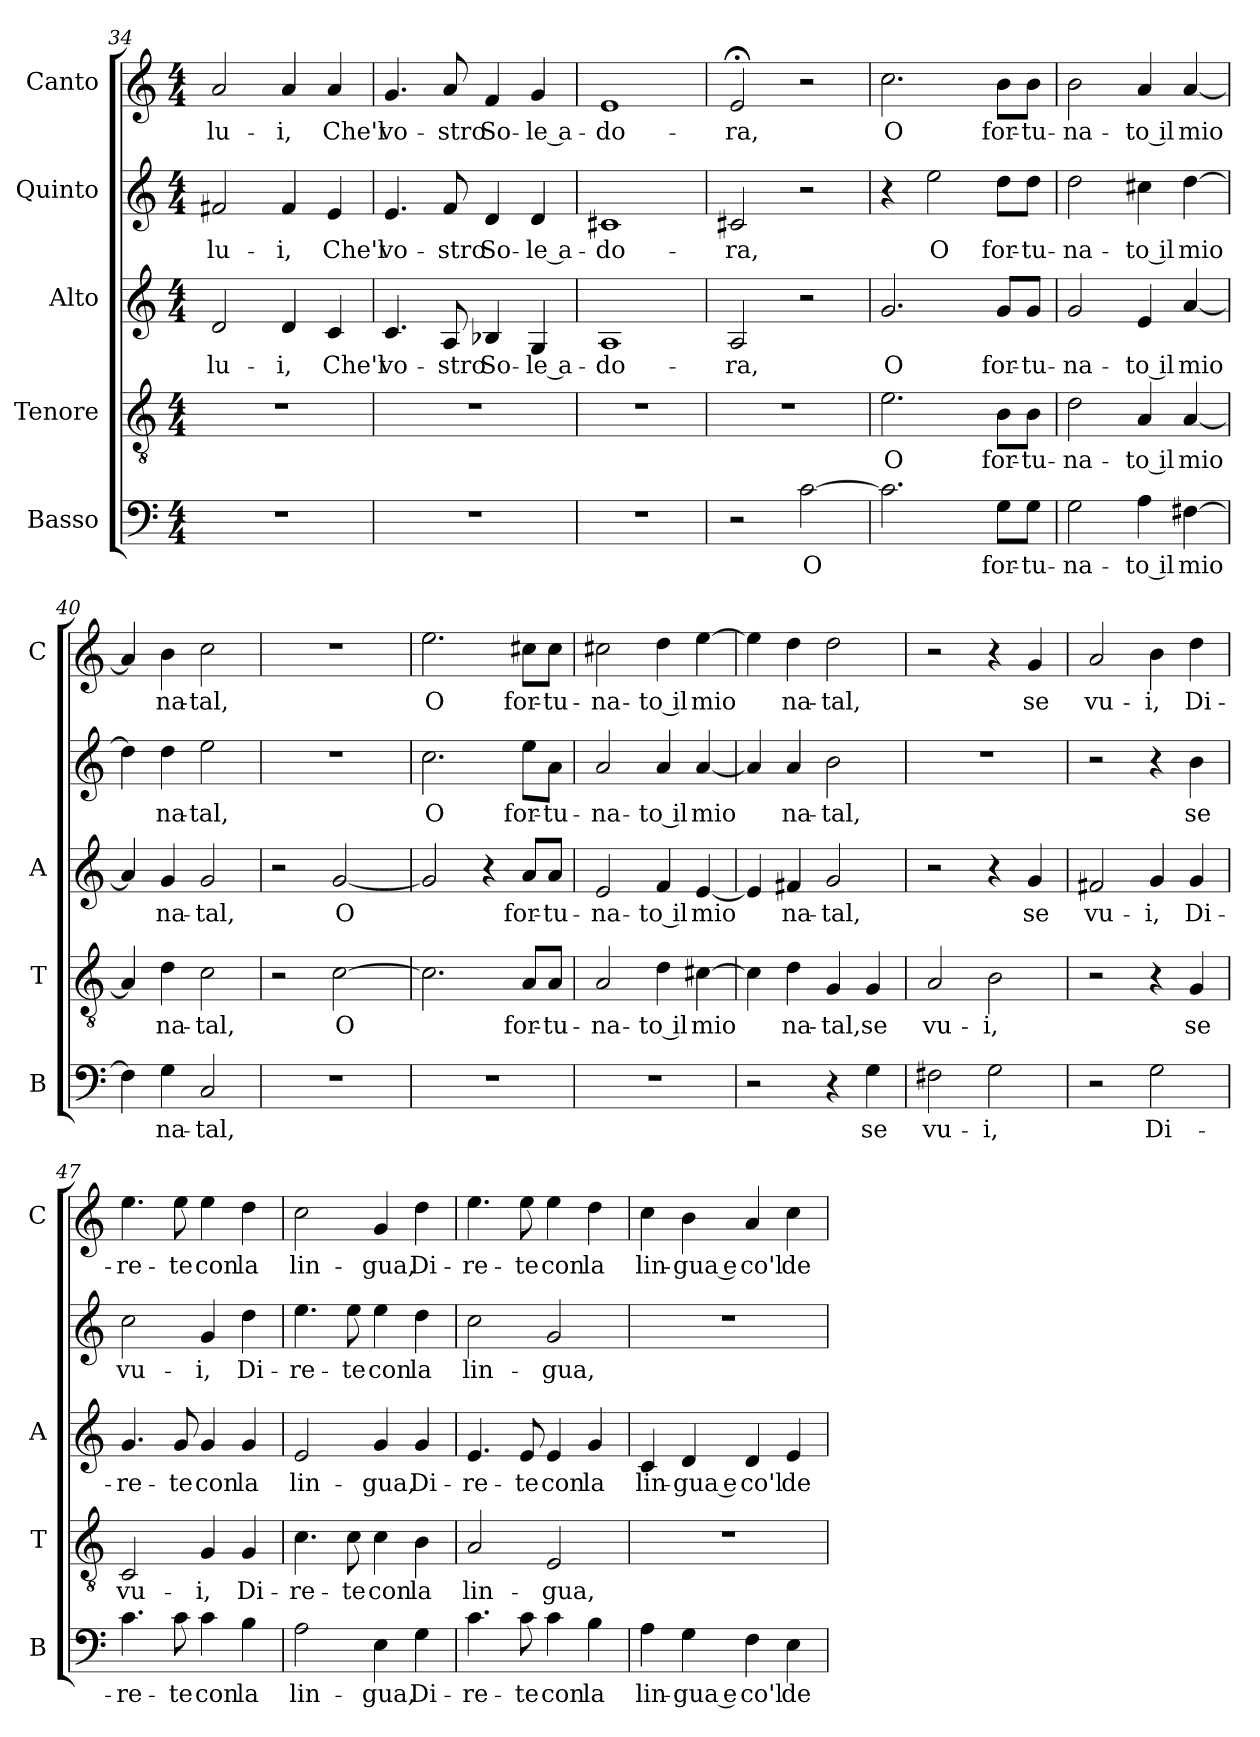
**kern	**text	**kern	**text	**kern	**text	**kern	**text	**kern	**text
*part5	*part5	*part4	*part4	*part3	*part3	*part2	*part2	*part1	*part1
*staff5	*staff5	*staff4	*staff4	*staff3	*staff3	*staff2	*staff2	*staff1	*staff1
*I"Basso	*	*I"Tenore	*	*I"Alto	*	*I"Quinto	*	*I"Canto	*
*I'B	*	*I'T	*	*I'A	*	*	*	*I'C	*
*clefF4	*	*clefGv2	*	*clefG2	*	*clefG2	*	*clefG2	*
*k[]	*	*k[]	*	*k[]	*	*k[]	*	*k[]	*
*C:	*	*C:	*	*C:	*	*C:	*	*C:	*
*M4/4	*	*M4/4	*	*M4/4	*	*M4/4	*	*M4/4	*
=34	=34	=34	=34	=34	=34	=34	=34	=34	=34
!	!	!	!	!	!LO:LY:b	!	!LO:LY:b	!	!LO:LY:b
1r	.	1r	.	2d/	-lu-	2f#X/	-lu-	2a/	-lu-
!	!	!	!	!	!LO:LY:b	!	!LO:LY:b	!	!LO:LY:b
.	.	.	.	4d/	-i,	4f#/	-i,	4a/	-i,
!	!	!	!	!	!LO:LY:b	!	!LO:LY:b	!	!LO:LY:b
.	.	.	.	4c/	Che'l	4e/	Che'l	4a/	Che'l
=35	=35	=35	=35	=35	=35	=35	=35	=35	=35
!	!	!	!	!	!LO:LY:b	!	!LO:LY:b	!	!LO:LY:b
1r	.	1r	.	4.c/	vo-	4.e/	vo-	4.g/	vo-
!	!	!	!	!	!LO:LY:b	!	!LO:LY:b	!	!LO:LY:b
.	.	.	.	8A/	-stro	8f/	-stro	8a/	-stro
!	!	!	!	!	!LO:LY:b	!	!LO:LY:b	!	!LO:LY:b
.	.	.	.	4B-X/	So-	4d/	So-	4f/	So-
!	!	!	!	!	!LO:LY:b	!	!LO:LY:b	!	!LO:LY:b
.	.	.	.	4G/	-le a-	4d/	-le a-	4g/	-le a-
=36	=36	=36	=36	=36	=36	=36	=36	=36	=36
!	!	!	!	!	!LO:LY:b	!	!LO:LY:b	!	!LO:LY:b
1r	.	1r	.	1A	-do-	1c#X	-do-	1e	-do-
=37	=37	=37	=37	=37	=37	=37	=37	=37	=37
!	!	!	!	!	!LO:LY:b	!	!LO:LY:b	!	!LO:LY:b
2r	.	1r	.	2A/	-ra,	2c#X/	-ra,	2e;</	-ra,
!	!LO:LY:b	!	!	!	!	!	!	!	!
[2c\	O	.	.	2r	.	2r	.	2r	.
=38	=38	=38	=38	=38	=38	=38	=38	=38	=38
!	!	!	!LO:LY:b	!	!LO:LY:b	!	!	!	!LO:LY:b
2.c\]	.	2.e\	O	2.g/	O	4r	.	2.cc\	O
!	!	!	!	!	!	!	!LO:LY:b	!	!
.	.	.	.	.	.	2ee\	O	.	.
!	!LO:LY:b	!	!LO:LY:b	!	!LO:LY:b	!	!LO:LY:b	!	!LO:LY:b
8G\L	for-	8B\L	for-	8g/L	for-	8dd\L	for-	8b\L	for-
!	!LO:LY:b	!	!LO:LY:b	!	!LO:LY:b	!	!LO:LY:b	!	!LO:LY:b
8G\J	-tu-	8B\J	-tu-	8g/J	-tu-	8dd\J	-tu-	8b\J	-tu-
=39	=39	=39	=39	=39	=39	=39	=39	=39	=39
!	!LO:LY:b	!	!LO:LY:b	!	!LO:LY:b	!	!LO:LY:b	!	!LO:LY:b
2G\	-na-	2d\	-na-	2g/	-na-	2dd\	-na-	2b\	-na-
!	!LO:LY:b	!	!LO:LY:b	!	!LO:LY:b	!	!LO:LY:b	!	!LO:LY:b
4A\	-to il	4A/	-to il	4e/	-to il	4cc#X\	-to il	4a/	-to il
!	!LO:LY:b	!	!LO:LY:b	!	!LO:LY:b	!	!LO:LY:b	!	!LO:LY:b
[4F#X\	mio	[4A/	mio	[4a/	mio	[4dd\	mio	[4a/	mio
=40	=40	=40	=40	=40	=40	=40	=40	=40	=40
4F#\]	.	4A/]	.	4a/]	.	4dd\]	.	4a/]	.
!	!LO:LY:b	!	!LO:LY:b	!	!LO:LY:b	!	!LO:LY:b	!	!LO:LY:b
4G\	na-	4d\	na-	4g/	na-	4dd\	na-	4b\	na-
!	!LO:LY:b	!	!LO:LY:b	!	!LO:LY:b	!	!LO:LY:b	!	!LO:LY:b
2C/	-tal,	2c\	-tal,	2g/	-tal,	2ee\	-tal,	2cc\	-tal,
!!LO:PB:g=z
=41	=41	=41	=41	=41	=41	=41	=41	=41	=41
1r	.	2r	.	2r	.	1r	.	1r	.
!	!	!	!LO:LY:b	!	!LO:LY:b	!	!	!	!
.	.	[2c\	O	[2g/	O	.	.	.	.
=42	=42	=42	=42	=42	=42	=42	=42	=42	=42
!	!	!	!	!	!	!	!LO:LY:b	!	!LO:LY:b
1r	.	2.c\]	.	2g/]	.	2.cc\	O	2.ee\	O
.	.	.	.	4r	.	.	.	.	.
!	!	!	!LO:LY:b	!	!LO:LY:b	!	!LO:LY:b	!	!LO:LY:b
.	.	8A/L	for-	8a/L	for-	8ee\L	for-	8cc#X\L	for-
!	!	!	!LO:LY:b	!	!LO:LY:b	!	!LO:LY:b	!	!LO:LY:b
.	.	8A/J	-tu-	8a/J	-tu-	8a\J	-tu-	8cc#\J	-tu-
=43	=43	=43	=43	=43	=43	=43	=43	=43	=43
!	!	!	!LO:LY:b	!	!LO:LY:b	!	!LO:LY:b	!	!LO:LY:b
1r	.	2A/	-na-	2e/	-na-	2a/	-na-	2cc#X\	-na-
!	!	!	!LO:LY:b	!	!LO:LY:b	!	!LO:LY:b	!	!LO:LY:b
.	.	4d\	-to il	4f/	-to il	4a/	-to il	4dd\	-to il
!	!	!	!LO:LY:b	!	!LO:LY:b	!	!LO:LY:b	!	!LO:LY:b
.	.	[4c#X\	mio	[4e/	mio	[4a/	mio	[4ee\	mio
=44	=44	=44	=44	=44	=44	=44	=44	=44	=44
2r	.	4c#\]	.	4e/]	.	4a/]	.	4ee\]	.
!	!	!	!LO:LY:b	!	!LO:LY:b	!	!LO:LY:b	!	!LO:LY:b
.	.	4d\	na-	4f#X/	na-	4a/	na-	4dd\	na-
!	!	!	!LO:LY:b	!	!LO:LY:b	!	!LO:LY:b	!	!LO:LY:b
4r	.	4G/	-tal,	2g/	-tal,	2b\	-tal,	2dd\	-tal,
!	!LO:LY:b	!	!LO:LY:b	!	!	!	!	!	!
4G\	se	4G/	se	.	.	.	.	.	.
=45	=45	=45	=45	=45	=45	=45	=45	=45	=45
!	!LO:LY:b	!	!LO:LY:b	!	!	!	!	!	!
2F#X\	vu-	2A/	vu-	2r	.	1r	.	2r	.
!	!LO:LY:b	!	!LO:LY:b	!	!	!	!	!	!
2G\	-i,	2B\	-i,	4r	.	.	.	4r	.
!	!	!	!	!	!LO:LY:b	!	!	!	!LO:LY:b
.	.	.	.	4g/	se	.	.	4g/	se
=46	=46	=46	=46	=46	=46	=46	=46	=46	=46
!	!	!	!	!	!LO:LY:b	!	!	!	!LO:LY:b
2r	.	2r	.	2f#X/	vu-	2r	.	2a/	vu-
!	!LO:LY:b	!	!	!	!LO:LY:b	!	!	!	!LO:LY:b
2G\	Di-	4r	.	4g/	-i,	4r	.	4b\	-i,
!	!	!	!LO:LY:b	!	!LO:LY:b	!	!LO:LY:b	!	!LO:LY:b
.	.	4G/	se	4g/	Di-	4b\	se	4dd\	Di-
=47	=47	=47	=47	=47	=47	=47	=47	=47	=47
!	!LO:LY:b	!	!LO:LY:b	!	!LO:LY:b	!	!LO:LY:b	!	!LO:LY:b
4.c\	-re-	2C/	vu-	4.g/	-re-	2cc\	vu-	4.ee\	-re-
!	!LO:LY:b	!	!	!	!LO:LY:b	!	!	!	!LO:LY:b
8c\	-te	.	.	8g/	-te	.	.	8ee\	-te
!	!LO:LY:b	!	!LO:LY:b	!	!LO:LY:b	!	!LO:LY:b	!	!LO:LY:b
4c\	con	4G/	-i,	4g/	con	4g/	-i,	4ee\	con
!	!LO:LY:b	!	!LO:LY:b	!	!LO:LY:b	!	!LO:LY:b	!	!LO:LY:b
4B\	la	4G/	Di-	4g/	la	4dd\	Di-	4dd\	la
=48	=48	=48	=48	=48	=48	=48	=48	=48	=48
!	!LO:LY:b	!	!LO:LY:b	!	!LO:LY:b	!	!LO:LY:b	!	!LO:LY:b
2A\	lin-	4.c\	-re-	2e/	lin-	4.ee\	-re-	2cc\	lin-
!	!	!	!LO:LY:b	!	!	!	!LO:LY:b	!	!
.	.	8c\	-te	.	.	8ee\	-te	.	.
!	!LO:LY:b	!	!LO:LY:b	!	!LO:LY:b	!	!LO:LY:b	!	!LO:LY:b
4E\	-gua,	4c\	con	4g/	-gua,	4ee\	con	4g/	-gua,
!	!LO:LY:b	!	!LO:LY:b	!	!LO:LY:b	!	!LO:LY:b	!	!LO:LY:b
4G\	Di-	4B\	la	4g/	Di-	4dd\	la	4dd\	Di-
!!LO:LB:g=z
=49	=49	=49	=49	=49	=49	=49	=49	=49	=49
!	!LO:LY:b	!	!LO:LY:b	!	!LO:LY:b	!	!LO:LY:b	!	!LO:LY:b
4.c\	-re-	2A/	lin-	4.e/	-re-	2cc\	lin-	4.ee\	-re-
!	!LO:LY:b	!	!	!	!LO:LY:b	!	!	!	!LO:LY:b
8c\	-te	.	.	8e/	-te	.	.	8ee\	-te
!	!LO:LY:b	!	!LO:LY:b	!	!LO:LY:b	!	!LO:LY:b	!	!LO:LY:b
4c\	con	2E/	-gua,	4e/	con	2g/	-gua,	4ee\	con
!	!LO:LY:b	!	!	!	!LO:LY:b	!	!	!	!LO:LY:b
4B\	la	.	.	4g/	la	.	.	4dd\	la
=50	=50	=50	=50	=50	=50	=50	=50	=50	=50
!	!LO:LY:b	!	!	!	!LO:LY:b	!	!	!	!LO:LY:b
4A\	lin-	1r	.	4c/	lin-	1r	.	4cc\	lin-
!	!LO:LY:b	!	!	!	!LO:LY:b	!	!	!	!LO:LY:b
4G\	-gua e	.	.	4d/	-gua e	.	.	4b\	-gua e
!	!LO:LY:b	!	!	!	!LO:LY:b	!	!	!	!LO:LY:b
4F\	co'l	.	.	4d/	co'l	.	.	4a/	co'l
!	!LO:LY:b	!	!	!	!LO:LY:b	!	!	!	!LO:LY:b
4E\	de-	.	.	4e/	de-	.	.	4cc\	de-
=	=	=	=	=	=	=	=	=	=
*-	*-	*-	*-	*-	*-	*-	*-	*-	*-
